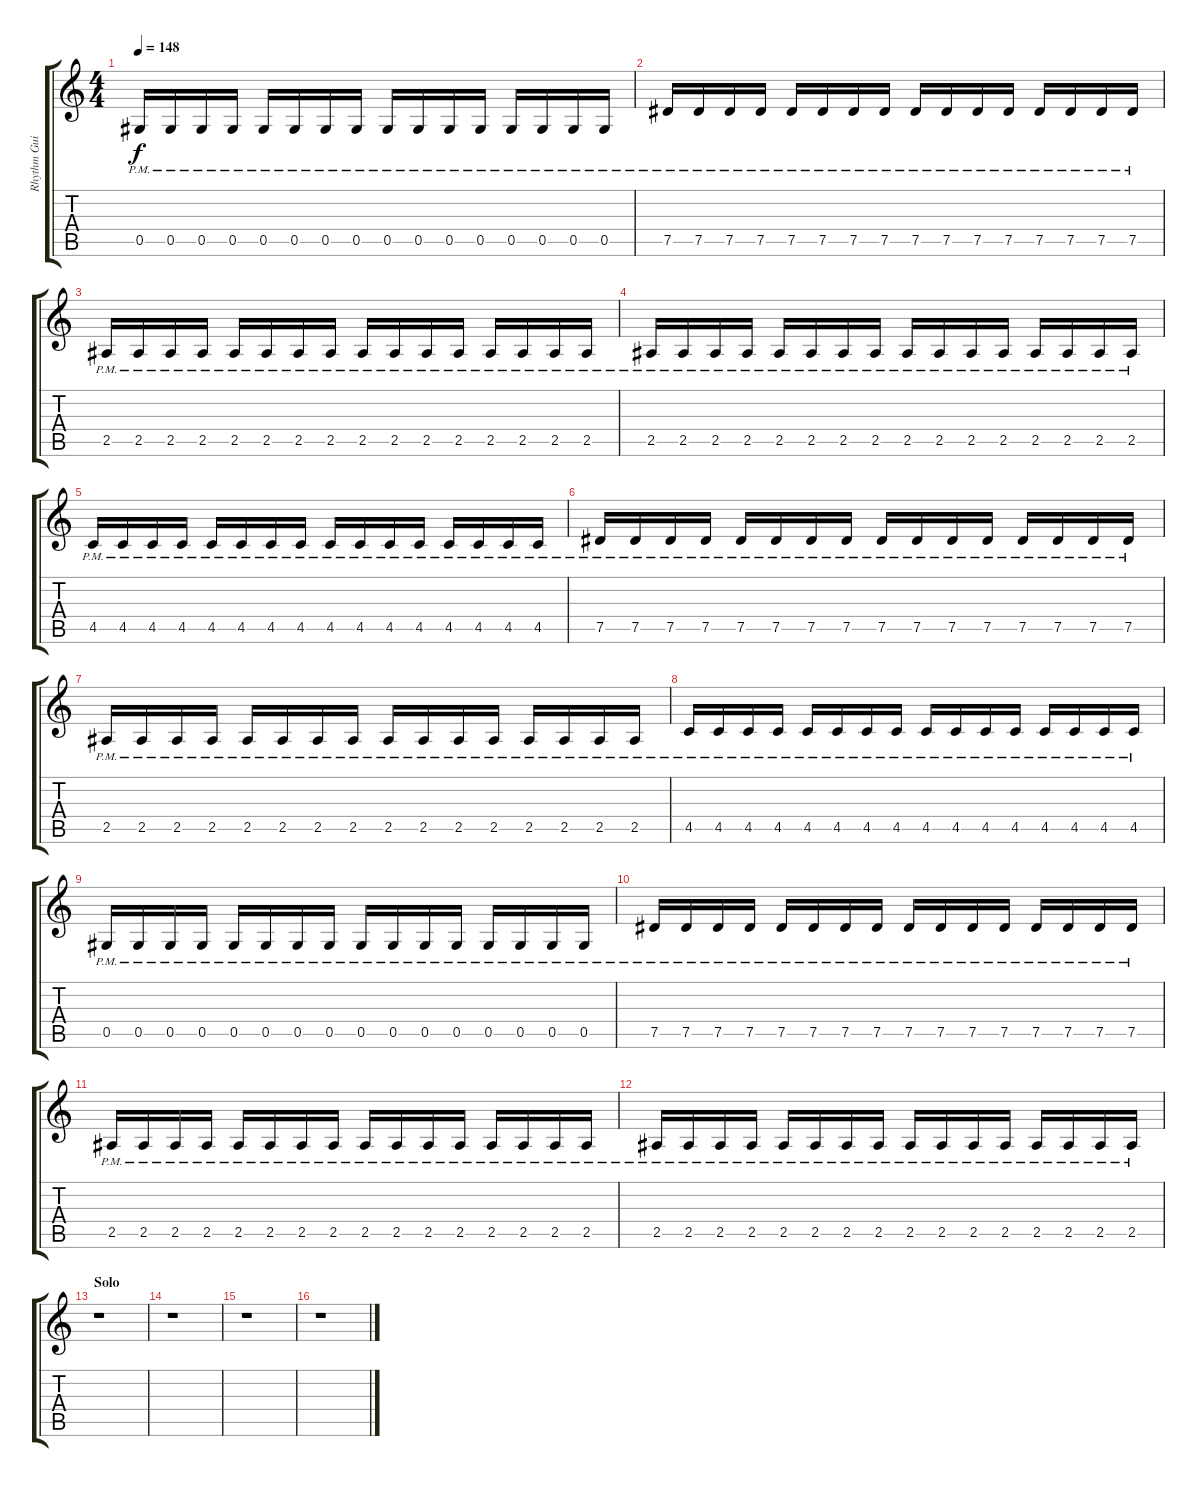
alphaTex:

\track ("Rhythm Guitar" "Rhythm Gui") {instrument distortionguitar}
\staff {score tabs}
\tuning (Eb4 Bb3 Gb3 Db3 Ab2 Eb2) {hide}
\ts (4 4)
\tempo 148
\clef g2
\ks c
0.5{pm}.16{dy f} 0.5{pm}.16 0.5{pm}.16 0.5{pm}.16 0.5{pm}.16 0.5{pm}.16 0.5{pm}.16 0.5{pm}.16 0.5{pm}.16 0.5{pm}.16 0.5{pm}.16 0.5{pm}.16 0.5{pm}.16 0.5{pm}.16 0.5{pm}.16 0.5{pm}.16 |
7.5{pm}.16 7.5{pm}.16 7.5{pm}.16 7.5{pm}.16 7.5{pm}.16 7.5{pm}.16 7.5{pm}.16 7.5{pm}.16 7.5{pm}.16 7.5{pm}.16 7.5{pm}.16 7.5{pm}.16 7.5{pm}.16 7.5{pm}.16 7.5{pm}.16 7.5{pm}.16 |
2.5{pm}.16 2.5{pm}.16 2.5{pm}.16 2.5{pm}.16 2.5{pm}.16 2.5{pm}.16 2.5{pm}.16 2.5{pm}.16 2.5{pm}.16 2.5{pm}.16 2.5{pm}.16 2.5{pm}.16 2.5{pm}.16 2.5{pm}.16 2.5{pm}.16 2.5{pm}.16 |
2.5{pm}.16 2.5{pm}.16 2.5{pm}.16 2.5{pm}.16 2.5{pm}.16 2.5{pm}.16 2.5{pm}.16 2.5{pm}.16 2.5{pm}.16 2.5{pm}.16 2.5{pm}.16 2.5{pm}.16 2.5{pm}.16 2.5{pm}.16 2.5{pm}.16 2.5{pm}.16 |
4.5{pm}.16 4.5{pm}.16 4.5{pm}.16 4.5{pm}.16 4.5{pm}.16 4.5{pm}.16 4.5{pm}.16 4.5{pm}.16 4.5{pm}.16 4.5{pm}.16 4.5{pm}.16 4.5{pm}.16 4.5{pm}.16 4.5{pm}.16 4.5{pm}.16 4.5{pm}.16 |
7.5{pm}.16 7.5{pm}.16 7.5{pm}.16 7.5{pm}.16 7.5{pm}.16 7.5{pm}.16 7.5{pm}.16 7.5{pm}.16 7.5{pm}.16 7.5{pm}.16 7.5{pm}.16 7.5{pm}.16 7.5{pm}.16 7.5{pm}.16 7.5{pm}.16 7.5{pm}.16 |
2.5{pm}.16 2.5{pm}.16 2.5{pm}.16 2.5{pm}.16 2.5{pm}.16 2.5{pm}.16 2.5{pm}.16 2.5{pm}.16 2.5{pm}.16 2.5{pm}.16 2.5{pm}.16 2.5{pm}.16 2.5{pm}.16 2.5{pm}.16 2.5{pm}.16 2.5{pm}.16 |
4.5{pm}.16 4.5{pm}.16 4.5{pm}.16 4.5{pm}.16 4.5{pm}.16 4.5{pm}.16 4.5{pm}.16 4.5{pm}.16 4.5{pm}.16 4.5{pm}.16 4.5{pm}.16 4.5{pm}.16 4.5{pm}.16 4.5{pm}.16 4.5{pm}.16 4.5{pm}.16 |
0.5{pm}.16 0.5{pm}.16 0.5{pm}.16 0.5{pm}.16 0.5{pm}.16 0.5{pm}.16 0.5{pm}.16 0.5{pm}.16 0.5{pm}.16 0.5{pm}.16 0.5{pm}.16 0.5{pm}.16 0.5{pm}.16 0.5{pm}.16 0.5{pm}.16 0.5{pm}.16 |
7.5{pm}.16 7.5{pm}.16 7.5{pm}.16 7.5{pm}.16 7.5{pm}.16 7.5{pm}.16 7.5{pm}.16 7.5{pm}.16 7.5{pm}.16 7.5{pm}.16 7.5{pm}.16 7.5{pm}.16 7.5{pm}.16 7.5{pm}.16 7.5{pm}.16 7.5{pm}.16 |
2.5{pm}.16 2.5{pm}.16 2.5{pm}.16 2.5{pm}.16 2.5{pm}.16 2.5{pm}.16 2.5{pm}.16 2.5{pm}.16 2.5{pm}.16 2.5{pm}.16 2.5{pm}.16 2.5{pm}.16 2.5{pm}.16 2.5{pm}.16 2.5{pm}.16 2.5{pm}.16 |
2.5{pm}.16 2.5{pm}.16 2.5{pm}.16 2.5{pm}.16 2.5{pm}.16 2.5{pm}.16 2.5{pm}.16 2.5{pm}.16 2.5{pm}.16 2.5{pm}.16 2.5{pm}.16 2.5{pm}.16 2.5{pm}.16 2.5{pm}.16 2.5{pm}.16 2.5{pm}.16 |
\section ("" "Solo")
r.1 |
r.1 |
r.1 |
r.1
